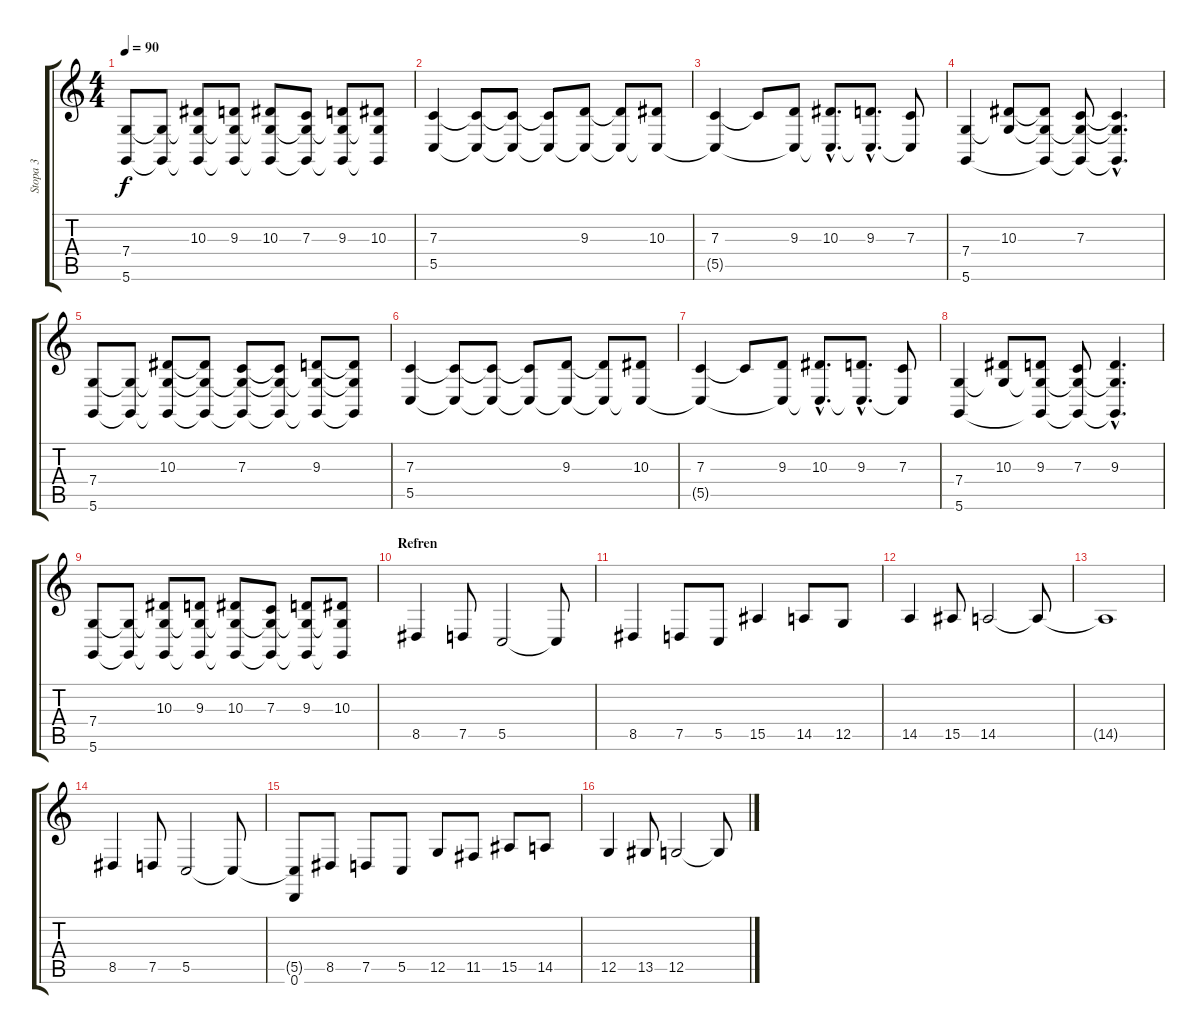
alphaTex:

\track ("Stopa 3" "Stopa 3") {instrument glockenspiel}
\staff {score tabs}
\tuning (D4 A3 F3 C3 G2 D2) {hide}
\ts (4 4)
\tempo 90
\clef g2
\ks c
(7.4 5.6).8{dy f} (7.4{t} 5.6{t}).8 (10.3 7.4{t} 5.6{t}).8 (9.3 7.4{t} 5.6{t}).8 (10.3 7.4{t} 5.6{t}).8 (7.3 7.4{t} 5.6{t}).8 (9.3 7.4{t} 5.6{t}).8 (10.3 7.4{t} 5.6{t}).8 |
(7.3 5.5).4 (7.3{t} 5.5{t}).8 (7.3{t} 5.5{t}).8 (7.3{t} 5.5{t}).8 (9.3 5.5{t}).8 (9.3{t} 5.5{t}).8 (10.3 5.5{t}).8 |
(7.3 5.5{t}).4 7.3{t}.8 (9.3 5.5{t}).8 (10.3{hac} 5.5{hac t}).8{d} (9.3{hac} 5.5{hac t}).8{d} (7.3 5.5{t}).8 |
(7.4 5.6).4 (10.3 7.4{t}).8 (10.3{t} 7.4{t} 5.6{t}).8 (7.3 7.4{t} 5.6{t}).8 (7.3{hac t} 7.4{hac t} 5.6{hac t}).4{d} |
(7.4 5.6).8 (7.4{t} 5.6{t}).8 (10.3 7.4{t} 5.6{t}).8 (10.3{t} 7.4{t} 5.6{t}).8 (7.3 7.4{t} 5.6{t}).8 (7.3{t} 7.4{t} 5.6{t}).8 (9.3 7.4{t} 5.6{t}).8 (9.3{t} 7.4{t} 5.6{t}).8 |
(7.3 5.5).4 (7.3{t} 5.5{t}).8 (7.3{t} 5.5{t}).8 (7.3{t} 5.5{t}).8 (9.3 5.5{t}).8 (9.3{t} 5.5{t}).8 (10.3 5.5{t}).8 |
(7.3 5.5{t}).4 7.3{t}.8 (9.3 5.5{t}).8 (10.3{hac} 5.5{hac t}).8{d} (9.3{hac} 5.5{hac t}).8{d} (7.3 5.5{t}).8 |
(7.4 5.6).4 (10.3 7.4{t}).8 (9.3 7.4{t} 5.6{t}).8 (7.3 7.4{t} 5.6{t}).8 (9.3{hac} 7.4{hac t} 5.6{hac t}).4{d} |
(7.4 5.6).8 (7.4{t} 5.6{t}).8 (10.3 7.4{t} 5.6{t}).8 (9.3 7.4{t} 5.6{t}).8 (10.3 7.4{t} 5.6{t}).8 (7.3 7.4{t} 5.6{t}).8 (9.3 7.4{t} 5.6{t}).8 (10.3 7.4{t} 5.6{t}).8 |
\section ("" "Refren")
8.5.4 7.5.8 5.5.2 5.5{t}.8 |
8.5.4 7.5.8 5.5.8 15.5.4 14.5.8 12.5.8 |
14.5.4 15.5.8 14.5.2 14.5{t}.8 |
14.5{t}.1 |
8.5.4 7.5.8 5.5.2 5.5{t}.8 |
(5.5{t} 0.6).8 8.5.8 7.5.8 5.5.8 12.5.8 11.5.8 15.5.8 14.5.8 |
12.5.4 13.5.8 12.5.2 12.5{t}.8
